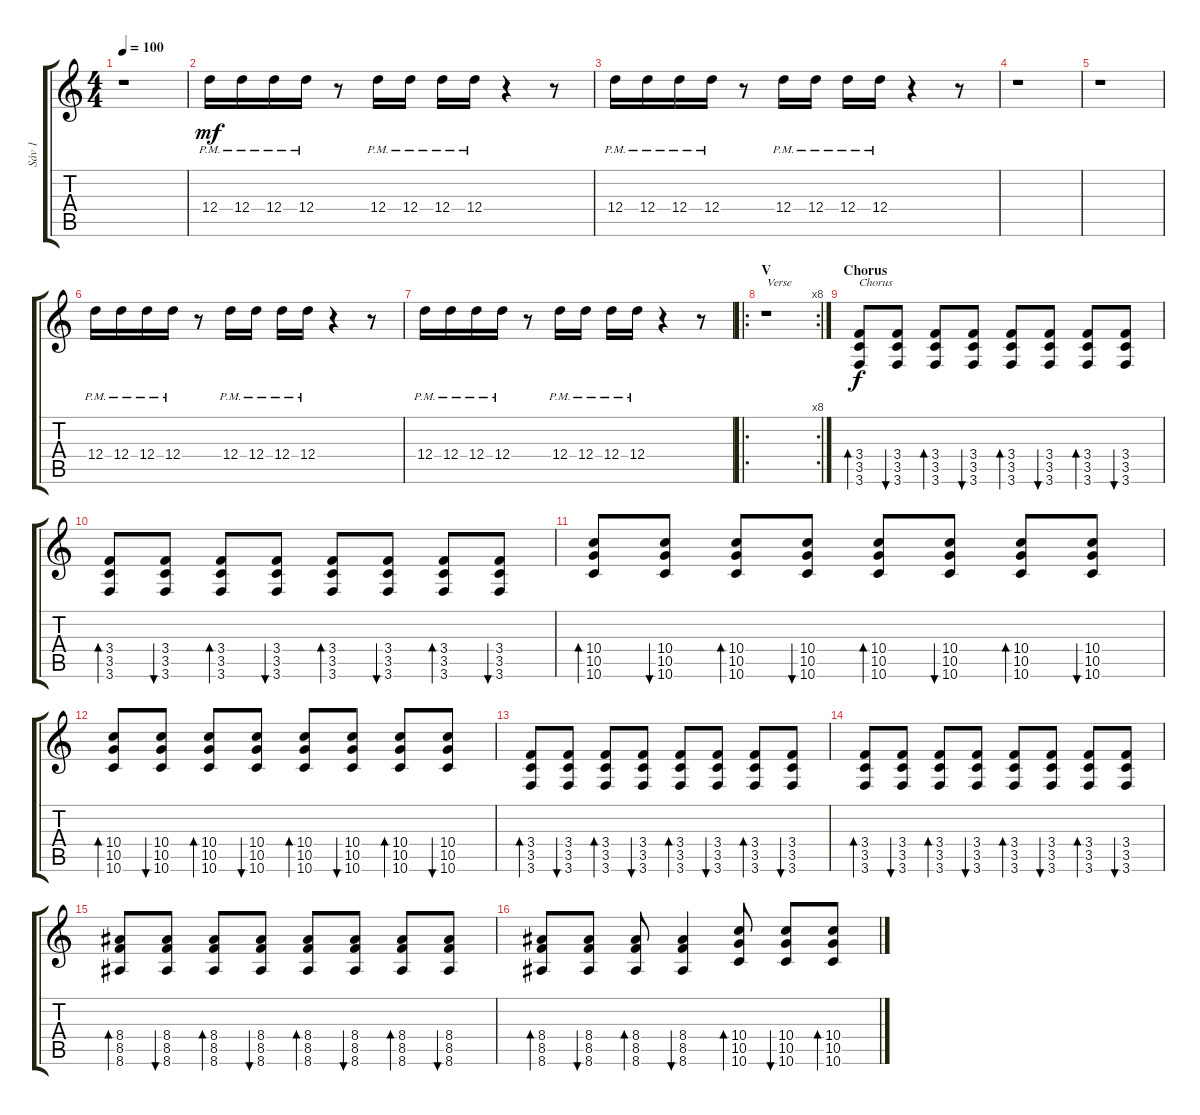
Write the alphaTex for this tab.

\track ("Sáv 1" "Sáv 1") {instrument distortionguitar}
\staff {score tabs}
\tuning (E4 B3 G3 D3 A2 D2) {hide}
\ts (4 4)
\tempo 100
\clef g2
\ks c
r.1{dy f} |
12.4{pm}.16{dy mf} 12.4{pm}.16 12.4{pm}.16 12.4{pm}.16 r.8 12.4{pm}.16 12.4{pm}.16 12.4{pm}.16 12.4{pm}.16 r.4 r.8 |
12.4{pm}.16 12.4{pm}.16 12.4{pm}.16 12.4{pm}.16 r.8 12.4{pm}.16 12.4{pm}.16 12.4{pm}.16 12.4{pm}.16 r.4 r.8 |
r.1 |
r.1 |
12.4{pm}.16 12.4{pm}.16 12.4{pm}.16 12.4{pm}.16 r.8 12.4{pm}.16 12.4{pm}.16 12.4{pm}.16 12.4{pm}.16 r.4 r.8 |
12.4{pm}.16 12.4{pm}.16 12.4{pm}.16 12.4{pm}.16 r.8 12.4{pm}.16 12.4{pm}.16 12.4{pm}.16 12.4{pm}.16 r.4 r.8 |
\ro
\rc 8
\section ("" "V")
r.1{txt "Verse"} |
\section ("" "Chorus")
(3.4 3.5 3.6).8{bd 60 txt "Chorus" dy f} (3.4 3.5 3.6).8{bu 60} (3.4 3.5 3.6).8{bd 60} (3.4 3.5 3.6).8{bu 60} (3.4 3.5 3.6).8{bd 60} (3.4 3.5 3.6).8{bu 60} (3.4 3.5 3.6).8{bd 60} (3.4 3.5 3.6).8{bu 60} |
(3.4 3.5 3.6).8{bd 60} (3.4 3.5 3.6).8{bu 60} (3.4 3.5 3.6).8{bd 60} (3.4 3.5 3.6).8{bu 60} (3.4 3.5 3.6).8{bd 60} (3.4 3.5 3.6).8{bu 60} (3.4 3.5 3.6).8{bd 60} (3.4 3.5 3.6).8{bu 60} |
(10.4 10.5 10.6).8{bd 60} (10.4 10.5 10.6).8{bu 60} (10.4 10.5 10.6).8{bd 60} (10.4 10.5 10.6).8{bu 60} (10.4 10.5 10.6).8{bd 60} (10.4 10.5 10.6).8{bu 60} (10.4 10.5 10.6).8{bd 60} (10.4 10.5 10.6).8{bu 60} |
(10.4 10.5 10.6).8{bd 60} (10.4 10.5 10.6).8{bu 60} (10.4 10.5 10.6).8{bd 60} (10.4 10.5 10.6).8{bu 60} (10.4 10.5 10.6).8{bd 60} (10.4 10.5 10.6).8{bu 60} (10.4 10.5 10.6).8{bd 60} (10.4 10.5 10.6).8{bu 60} |
(3.4 3.5 3.6).8{bd 60} (3.4 3.5 3.6).8{bu 60} (3.4 3.5 3.6).8{bd 60} (3.4 3.5 3.6).8{bu 60} (3.4 3.5 3.6).8{bd 60} (3.4 3.5 3.6).8{bu 60} (3.4 3.5 3.6).8{bd 60} (3.4 3.5 3.6).8{bu 60} |
(3.4 3.5 3.6).8{bd 60} (3.4 3.5 3.6).8{bu 60} (3.4 3.5 3.6).8{bd 60} (3.4 3.5 3.6).8{bu 60} (3.4 3.5 3.6).8{bd 60} (3.4 3.5 3.6).8{bu 60} (3.4 3.5 3.6).8{bd 60} (3.4 3.5 3.6).8{bu 60} |
(8.4 8.5 8.6).8{bd 60} (8.4 8.5 8.6).8{bu 60} (8.4 8.5 8.6).8{bd 60} (8.4 8.5 8.6).8{bu 60} (8.4 8.5 8.6).8{bd 60} (8.4 8.5 8.6).8{bu 60} (8.4 8.5 8.6).8{bd 60} (8.4 8.5 8.6).8{bu 60} |
(8.4 8.5 8.6).8{bd 60} (8.4 8.5 8.6).8{bu 60} (8.4 8.5 8.6).8{bd 60} (8.4 8.5 8.6).4{bu 60} (10.4 10.5 10.6).8{bd 60} (10.4 10.5 10.6).8{bu 60} (10.4 10.5 10.6).8{bd 60}
